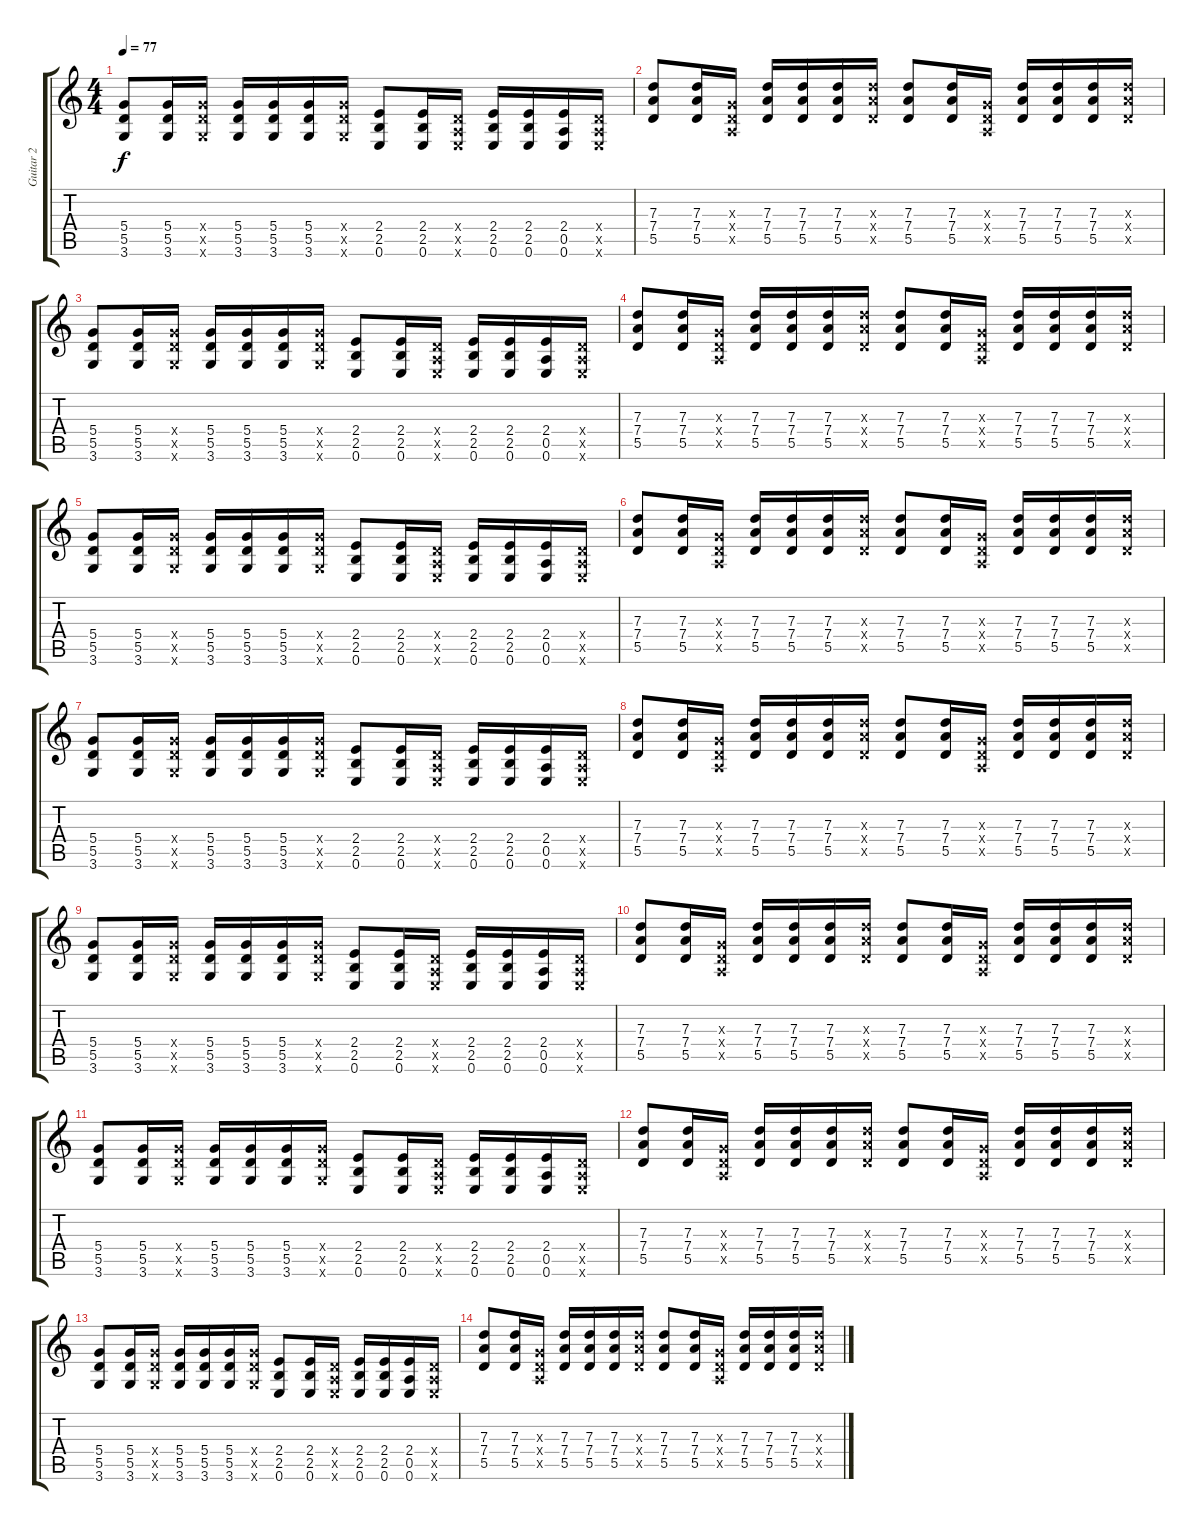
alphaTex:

\track ("Guitar 2" "Guitar 2") {instrument overdrivenguitar}
\staff {score tabs}
\tuning (E4 B3 G3 D3 A2 E2) {hide}
\ts (4 4)
\tempo 77
\clef g2
\ks c
(5.4 5.5 3.6).8{dy f} (5.4 5.5 3.6).16 (5.4{x} 5.5{x} 3.6{x}).16 (5.4 5.5 3.6).16 (5.4 5.5 3.6).16 (5.4 5.5 3.6).16 (5.4{x} 5.5{x} 3.6{x}).16 (2.4 2.5 0.6).8 (2.4 2.5 0.6).16 (0.4{x} 0.5{x} 0.6{x}).16 (2.4 2.5 0.6).16 (2.4 2.5 0.6).16 (2.4 0.5 0.6).16 (0.4{x} 0.5{x} 0.6{x}).16 |
(7.3 7.4 5.5).8 (7.3 7.4 5.5).16 (0.3{x} 0.4{x} 0.5{x}).16 (7.3 7.4 5.5).16 (7.3 7.4 5.5).16 (7.3 7.4 5.5).16 (7.3{x} 7.4{x} 5.5{x}).16 (7.3 7.4 5.5).8 (7.3 7.4 5.5).16 (0.3{x} 0.4{x} 0.5{x}).16 (7.3 7.4 5.5).16 (7.3 7.4 5.5).16 (7.3 7.4 5.5).16 (7.3{x} 7.4{x} 5.5{x}).16 |
(5.4 5.5 3.6).8 (5.4 5.5 3.6).16 (5.4{x} 5.5{x} 3.6{x}).16 (5.4 5.5 3.6).16 (5.4 5.5 3.6).16 (5.4 5.5 3.6).16 (5.4{x} 5.5{x} 3.6{x}).16 (2.4 2.5 0.6).8 (2.4 2.5 0.6).16 (0.4{x} 0.5{x} 0.6{x}).16 (2.4 2.5 0.6).16 (2.4 2.5 0.6).16 (2.4 0.5 0.6).16 (0.4{x} 0.5{x} 0.6{x}).16 |
(7.3 7.4 5.5).8 (7.3 7.4 5.5).16 (0.3{x} 0.4{x} 0.5{x}).16 (7.3 7.4 5.5).16 (7.3 7.4 5.5).16 (7.3 7.4 5.5).16 (7.3{x} 7.4{x} 5.5{x}).16 (7.3 7.4 5.5).8 (7.3 7.4 5.5).16 (0.3{x} 0.4{x} 0.5{x}).16 (7.3 7.4 5.5).16 (7.3 7.4 5.5).16 (7.3 7.4 5.5).16 (7.3{x} 7.4{x} 5.5{x}).16 |
(5.4 5.5 3.6).8 (5.4 5.5 3.6).16 (5.4{x} 5.5{x} 3.6{x}).16 (5.4 5.5 3.6).16 (5.4 5.5 3.6).16 (5.4 5.5 3.6).16 (5.4{x} 5.5{x} 3.6{x}).16 (2.4 2.5 0.6).8 (2.4 2.5 0.6).16 (0.4{x} 0.5{x} 0.6{x}).16 (2.4 2.5 0.6).16 (2.4 2.5 0.6).16 (2.4 0.5 0.6).16 (0.4{x} 0.5{x} 0.6{x}).16 |
(7.3 7.4 5.5).8 (7.3 7.4 5.5).16 (0.3{x} 0.4{x} 0.5{x}).16 (7.3 7.4 5.5).16 (7.3 7.4 5.5).16 (7.3 7.4 5.5).16 (7.3{x} 7.4{x} 5.5{x}).16 (7.3 7.4 5.5).8 (7.3 7.4 5.5).16 (0.3{x} 0.4{x} 0.5{x}).16 (7.3 7.4 5.5).16 (7.3 7.4 5.5).16 (7.3 7.4 5.5).16 (7.3{x} 7.4{x} 5.5{x}).16 |
(5.4 5.5 3.6).8 (5.4 5.5 3.6).16 (5.4{x} 5.5{x} 3.6{x}).16 (5.4 5.5 3.6).16 (5.4 5.5 3.6).16 (5.4 5.5 3.6).16 (5.4{x} 5.5{x} 3.6{x}).16 (2.4 2.5 0.6).8 (2.4 2.5 0.6).16 (0.4{x} 0.5{x} 0.6{x}).16 (2.4 2.5 0.6).16 (2.4 2.5 0.6).16 (2.4 0.5 0.6).16 (0.4{x} 0.5{x} 0.6{x}).16 |
(7.3 7.4 5.5).8 (7.3 7.4 5.5).16 (0.3{x} 0.4{x} 0.5{x}).16 (7.3 7.4 5.5).16 (7.3 7.4 5.5).16 (7.3 7.4 5.5).16 (7.3{x} 7.4{x} 5.5{x}).16 (7.3 7.4 5.5).8 (7.3 7.4 5.5).16 (0.3{x} 0.4{x} 0.5{x}).16 (7.3 7.4 5.5).16 (7.3 7.4 5.5).16 (7.3 7.4 5.5).16 (7.3{x} 7.4{x} 5.5{x}).16 |
(5.4 5.5 3.6).8 (5.4 5.5 3.6).16 (5.4{x} 5.5{x} 3.6{x}).16 (5.4 5.5 3.6).16 (5.4 5.5 3.6).16 (5.4 5.5 3.6).16 (5.4{x} 5.5{x} 3.6{x}).16 (2.4 2.5 0.6).8 (2.4 2.5 0.6).16 (0.4{x} 0.5{x} 0.6{x}).16 (2.4 2.5 0.6).16 (2.4 2.5 0.6).16 (2.4 0.5 0.6).16 (0.4{x} 0.5{x} 0.6{x}).16 |
(7.3 7.4 5.5).8 (7.3 7.4 5.5).16 (0.3{x} 0.4{x} 0.5{x}).16 (7.3 7.4 5.5).16 (7.3 7.4 5.5).16 (7.3 7.4 5.5).16 (7.3{x} 7.4{x} 5.5{x}).16 (7.3 7.4 5.5).8 (7.3 7.4 5.5).16 (0.3{x} 0.4{x} 0.5{x}).16 (7.3 7.4 5.5).16 (7.3 7.4 5.5).16 (7.3 7.4 5.5).16 (7.3{x} 7.4{x} 5.5{x}).16 |
(5.4 5.5 3.6).8 (5.4 5.5 3.6).16 (5.4{x} 5.5{x} 3.6{x}).16 (5.4 5.5 3.6).16 (5.4 5.5 3.6).16 (5.4 5.5 3.6).16 (5.4{x} 5.5{x} 3.6{x}).16 (2.4 2.5 0.6).8 (2.4 2.5 0.6).16 (0.4{x} 0.5{x} 0.6{x}).16 (2.4 2.5 0.6).16 (2.4 2.5 0.6).16 (2.4 0.5 0.6).16 (0.4{x} 0.5{x} 0.6{x}).16 |
(7.3 7.4 5.5).8 (7.3 7.4 5.5).16 (0.3{x} 0.4{x} 0.5{x}).16 (7.3 7.4 5.5).16 (7.3 7.4 5.5).16 (7.3 7.4 5.5).16 (7.3{x} 7.4{x} 5.5{x}).16 (7.3 7.4 5.5).8 (7.3 7.4 5.5).16 (0.3{x} 0.4{x} 0.5{x}).16 (7.3 7.4 5.5).16 (7.3 7.4 5.5).16 (7.3 7.4 5.5).16 (7.3{x} 7.4{x} 5.5{x}).16 |
(5.4 5.5 3.6).8 (5.4 5.5 3.6).16 (5.4{x} 5.5{x} 3.6{x}).16 (5.4 5.5 3.6).16 (5.4 5.5 3.6).16 (5.4 5.5 3.6).16 (5.4{x} 5.5{x} 3.6{x}).16 (2.4 2.5 0.6).8 (2.4 2.5 0.6).16 (0.4{x} 0.5{x} 0.6{x}).16 (2.4 2.5 0.6).16 (2.4 2.5 0.6).16 (2.4 0.5 0.6).16 (0.4{x} 0.5{x} 0.6{x}).16 |
(7.3 7.4 5.5).8 (7.3 7.4 5.5).16 (0.3{x} 0.4{x} 0.5{x}).16 (7.3 7.4 5.5).16 (7.3 7.4 5.5).16 (7.3 7.4 5.5).16 (7.3{x} 7.4{x} 5.5{x}).16 (7.3 7.4 5.5).8 (7.3 7.4 5.5).16 (0.3{x} 0.4{x} 0.5{x}).16 (7.3 7.4 5.5).16 (7.3 7.4 5.5).16 (7.3 7.4 5.5).16 (7.3{x} 7.4{x} 5.5{x}).16
